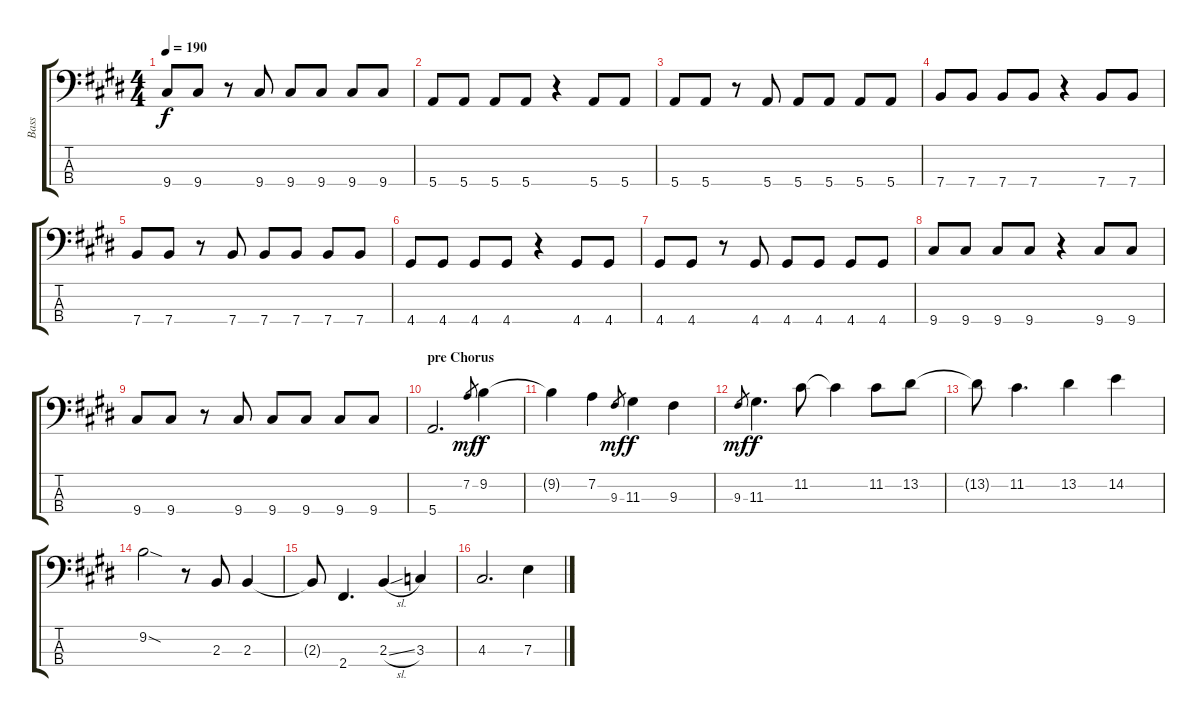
\track ("Bass" "Bass") {instrument electricbassfinger}
\staff {score tabs}
\tuning (G2 D2 A1 E1) {hide}
\ts (4 4)
\tempo 190
\clef f4
\ks e
9.4.8{dy f} 9.4.8 r.8 9.4.8 9.4.8 9.4.8 9.4.8 9.4.8 |
5.4.8 5.4.8 5.4.8 5.4.8 r.4 5.4.8 5.4.8 |
5.4.8 5.4.8 r.8 5.4.8 5.4.8 5.4.8 5.4.8 5.4.8 |
7.4.8 7.4.8 7.4.8 7.4.8 r.4 7.4.8 7.4.8 |
7.4.8 7.4.8 r.8 7.4.8 7.4.8 7.4.8 7.4.8 7.4.8 |
4.4.8 4.4.8 4.4.8 4.4.8 r.4 4.4.8 4.4.8 |
4.4.8 4.4.8 r.8 4.4.8 4.4.8 4.4.8 4.4.8 4.4.8 |
9.4.8 9.4.8 9.4.8 9.4.8 r.4 9.4.8 9.4.8 |
9.4.8 9.4.8 r.8 9.4.8 9.4.8 9.4.8 9.4.8 9.4.8 |
\section ("" "pre Chorus")
5.4.2{d} 7.2.8{gr dy mf} 9.2.4{dy f} |
9.2{t}.4 7.2.4 9.3.8{gr dy mf} 11.3.4{dy f} 9.3.4 |
9.3.8{gr dy mf} 11.3.4{d dy f} 11.2.8 11.2{t}.4 11.2.8 13.2.8 |
13.2{t}.8 11.2.4{d} 13.2.4 14.2.4 |
9.2{sod}.2 r.8 2.3.8 2.3.4 |
2.3{t}.8 2.4.4{d} 2.3{sl}.4 3.3.4 |
4.3.2{d} 7.3.4
